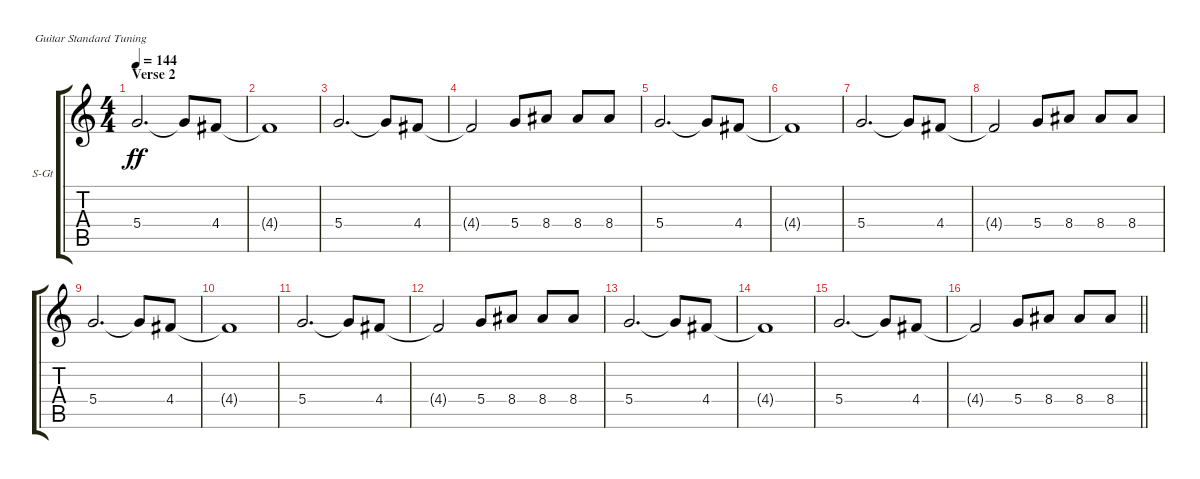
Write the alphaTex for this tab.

\bracketExtendMode groupsimilarinstruments
\firstSystemTrackNameOrientation horizontal
\otherSystemsTrackNameOrientation horizontal
\track ("Flake 3" "S-Gt") {instrument pad4choir}
\staff {score tabs}
\tuning (E4 B3 G3 D3 A2 E2)
\displaytranspose 12
\ts (4 4)
\section ("" "Verse 2")
\tempo 144
\clef g2
\ks c
5.4.2{d dy ff} 5.4{t}.8 4.4.8 |
4.4{t}.1 |
5.4.2{d} 5.4{t}.8 4.4.8 |
4.4{t}.2 5.4.8 8.4.8 8.4.8 8.4.8 |
5.4.2{d} 5.4{t}.8 4.4.8 |
4.4{t}.1 |
5.4.2{d} 5.4{t}.8 4.4.8 |
4.4{t}.2 5.4.8 8.4.8 8.4.8 8.4.8 |
5.4.2{d} 5.4{t}.8 4.4.8 |
4.4{t}.1 |
5.4.2{d} 5.4{t}.8 4.4.8 |
4.4{t}.2 5.4.8 8.4.8 8.4.8 8.4.8 |
5.4.2{d} 5.4{t}.8 4.4.8 |
4.4{t}.1 |
5.4.2{d} 5.4{t}.8 4.4.8 |
\barLineRight lightlight
4.4{t}.2 5.4.8 8.4.8 8.4.8 8.4.8
